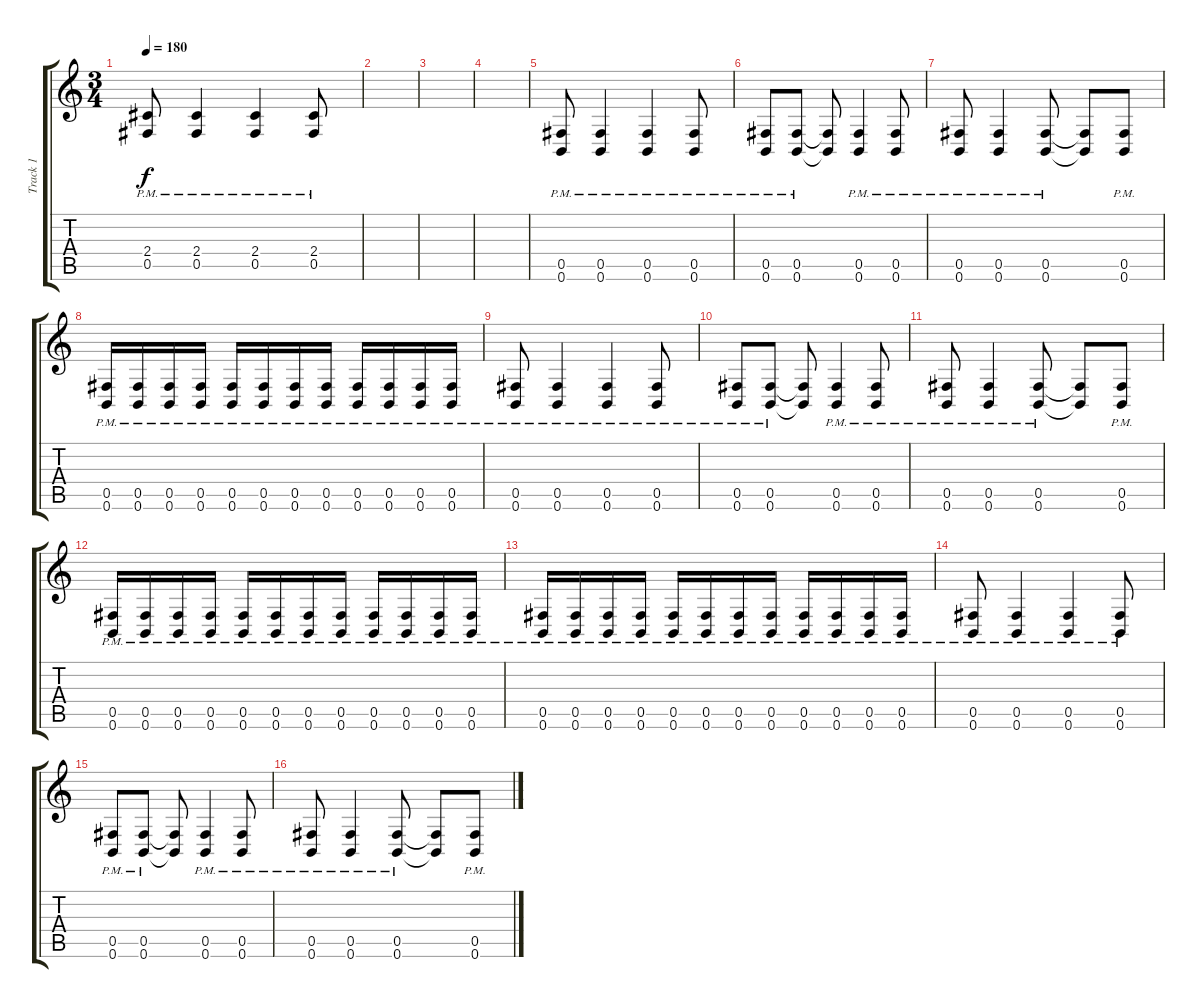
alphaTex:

\track ("Track 1" "Track 1") {instrument overdrivenguitar}
\staff {score tabs}
\tuning (Db4 Ab3 E3 B2 Gb2 B1) {hide}
\ts (3 4)
\tempo 180
\clef g2
\ks c
(2.4{pm} 0.5{pm}).8{dy f} (2.4{pm} 0.5{pm}).4 (2.4{pm} 0.5{pm}).4 (2.4{pm} 0.5{pm}).8 |
|
|
|
(0.5{pm} 0.6{pm}).8 (0.5{pm} 0.6{pm}).4 (0.5{pm} 0.6{pm}).4 (0.5{pm} 0.6{pm}).8 |
(0.5{pm} 0.6{pm}).8 (0.5{pm} 0.6{pm}).8 (0.5{t} 0.6{t}).8 (0.5{pm} 0.6{pm}).4 (0.5{pm} 0.6{pm}).8 |
(0.5{pm} 0.6{pm}).8 (0.5{pm} 0.6{pm}).4 (0.5{pm} 0.6{pm}).8 (0.5{t} 0.6{t}).8 (0.5{pm} 0.6{pm}).8 |
(0.5{pm} 0.6{pm}).16 (0.5{pm} 0.6{pm}).16 (0.5{pm} 0.6{pm}).16 (0.5{pm} 0.6{pm}).16 (0.5{pm} 0.6{pm}).16 (0.5{pm} 0.6{pm}).16 (0.5{pm} 0.6{pm}).16 (0.5{pm} 0.6{pm}).16 (0.5{pm} 0.6{pm}).16 (0.5{pm} 0.6{pm}).16 (0.5{pm} 0.6{pm}).16 (0.5{pm} 0.6{pm}).16 |
(0.5{pm} 0.6{pm}).8 (0.5{pm} 0.6{pm}).4 (0.5{pm} 0.6{pm}).4 (0.5{pm} 0.6{pm}).8 |
(0.5{pm} 0.6{pm}).8 (0.5{pm} 0.6{pm}).8 (0.5{t} 0.6{t}).8 (0.5{pm} 0.6{pm}).4 (0.5{pm} 0.6{pm}).8 |
(0.5{pm} 0.6{pm}).8 (0.5{pm} 0.6{pm}).4 (0.5{pm} 0.6{pm}).8 (0.5{t} 0.6{t}).8 (0.5{pm} 0.6{pm}).8 |
(0.5{pm} 0.6{pm}).16 (0.5{pm} 0.6{pm}).16 (0.5{pm} 0.6{pm}).16 (0.5{pm} 0.6{pm}).16 (0.5{pm} 0.6{pm}).16 (0.5{pm} 0.6{pm}).16 (0.5{pm} 0.6{pm}).16 (0.5{pm} 0.6{pm}).16 (0.5{pm} 0.6{pm}).16 (0.5{pm} 0.6{pm}).16 (0.5{pm} 0.6{pm}).16 (0.5{pm} 0.6{pm}).16 |
(0.5{pm} 0.6{pm}).16 (0.5{pm} 0.6{pm}).16 (0.5{pm} 0.6{pm}).16 (0.5{pm} 0.6{pm}).16 (0.5{pm} 0.6{pm}).16 (0.5{pm} 0.6{pm}).16 (0.5{pm} 0.6{pm}).16 (0.5{pm} 0.6{pm}).16 (0.5{pm} 0.6{pm}).16 (0.5{pm} 0.6{pm}).16 (0.5{pm} 0.6{pm}).16 (0.5{pm} 0.6{pm}).16 |
(0.5{pm} 0.6{pm}).8 (0.5{pm} 0.6{pm}).4 (0.5{pm} 0.6{pm}).4 (0.5{pm} 0.6{pm}).8 |
(0.5{pm} 0.6{pm}).8 (0.5{pm} 0.6{pm}).8 (0.5{t} 0.6{t}).8 (0.5{pm} 0.6{pm}).4 (0.5{pm} 0.6{pm}).8 |
(0.5{pm} 0.6{pm}).8 (0.5{pm} 0.6{pm}).4 (0.5{pm} 0.6{pm}).8 (0.5{t} 0.6{t}).8 (0.5{pm} 0.6{pm}).8
